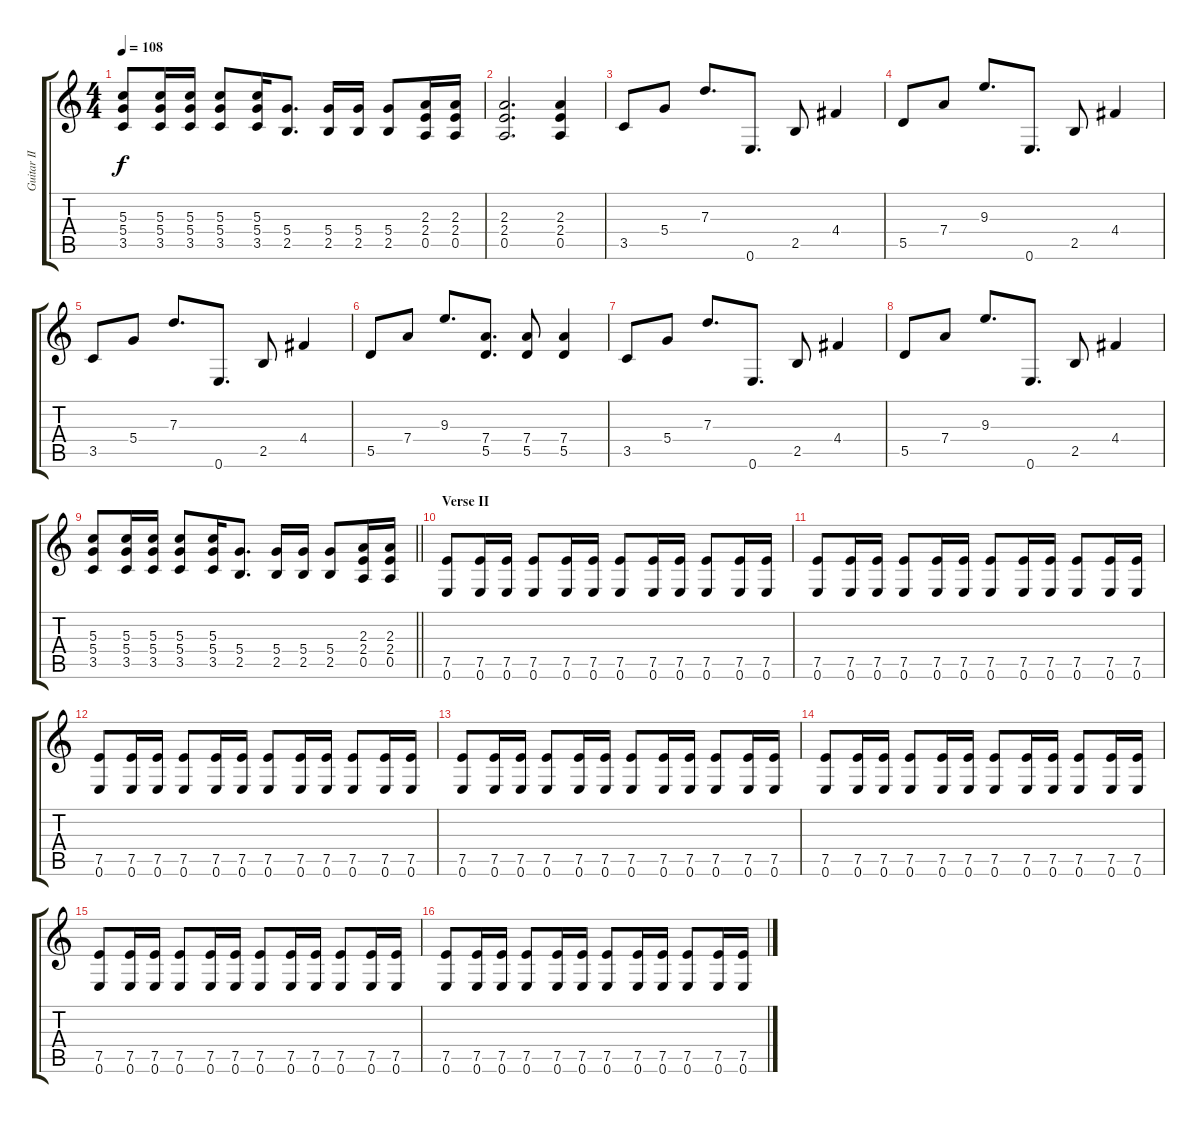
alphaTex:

\track ("Guitar II" "Guitar II") {instrument distortionguitar}
\staff {score tabs}
\tuning (E4 B3 G3 D3 A2 E2) {hide}
\ts (4 4)
\tempo 108
\clef g2
\ks c
(5.3 5.4 3.5).8{dy f} (5.3 5.4 3.5).16 (5.3 5.4 3.5).16 (5.3 5.4 3.5).8 (5.3 5.4 3.5).16 (5.4 2.5).8{d} (5.4 2.5).16 (5.4 2.5).16 (5.4 2.5).8 (2.3 2.4 0.5).16 (2.3 2.4 0.5).16 |
(2.3 2.4 0.5).2{d} (2.3 2.4 0.5).4 |
3.5.8 5.4.8 7.3.8{d} 0.6.8{d} 2.5.8 4.4.4 |
5.5.8 7.4.8 9.3.8{d} 0.6.8{d} 2.5.8 4.4.4 |
3.5.8 5.4.8 7.3.8{d} 0.6.8{d} 2.5.8 4.4.4 |
5.5.8 7.4.8 9.3.8{d} (7.4 5.5).8{d} (7.4 5.5).8 (7.4 5.5).4 |
3.5.8 5.4.8 7.3.8{d} 0.6.8{d} 2.5.8 4.4.4 |
5.5.8 7.4.8 9.3.8{d} 0.6.8{d} 2.5.8 4.4.4 |
\barLineRight lightlight
(5.3 5.4 3.5).8 (5.3 5.4 3.5).16 (5.3 5.4 3.5).16 (5.3 5.4 3.5).8 (5.3 5.4 3.5).16 (5.4 2.5).8{d} (5.4 2.5).16 (5.4 2.5).16 (5.4 2.5).8 (2.3 2.4 0.5).16 (2.3 2.4 0.5).16 |
\section ("" "Verse II")
(7.5 0.6).8{volume 12} (7.5 0.6).16 (7.5 0.6).16 (7.5 0.6).8 (7.5 0.6).16 (7.5 0.6).16 (7.5 0.6).8 (7.5 0.6).16 (7.5 0.6).16 (7.5 0.6).8 (7.5 0.6).16 (7.5 0.6).16 |
(7.5 0.6).8 (7.5 0.6).16 (7.5 0.6).16 (7.5 0.6).8 (7.5 0.6).16 (7.5 0.6).16 (7.5 0.6).8 (7.5 0.6).16 (7.5 0.6).16 (7.5 0.6).8 (7.5 0.6).16 (7.5 0.6).16 |
(7.5 0.6).8 (7.5 0.6).16 (7.5 0.6).16 (7.5 0.6).8 (7.5 0.6).16 (7.5 0.6).16 (7.5 0.6).8 (7.5 0.6).16 (7.5 0.6).16 (7.5 0.6).8 (7.5 0.6).16 (7.5 0.6).16 |
(7.5 0.6).8 (7.5 0.6).16 (7.5 0.6).16 (7.5 0.6).8 (7.5 0.6).16 (7.5 0.6).16 (7.5 0.6).8 (7.5 0.6).16 (7.5 0.6).16 (7.5 0.6).8 (7.5 0.6).16 (7.5 0.6).16 |
(7.5 0.6).8 (7.5 0.6).16 (7.5 0.6).16 (7.5 0.6).8 (7.5 0.6).16 (7.5 0.6).16 (7.5 0.6).8 (7.5 0.6).16 (7.5 0.6).16 (7.5 0.6).8 (7.5 0.6).16 (7.5 0.6).16 |
(7.5 0.6).8 (7.5 0.6).16 (7.5 0.6).16 (7.5 0.6).8 (7.5 0.6).16 (7.5 0.6).16 (7.5 0.6).8 (7.5 0.6).16 (7.5 0.6).16 (7.5 0.6).8 (7.5 0.6).16 (7.5 0.6).16 |
(7.5 0.6).8 (7.5 0.6).16 (7.5 0.6).16 (7.5 0.6).8 (7.5 0.6).16 (7.5 0.6).16 (7.5 0.6).8 (7.5 0.6).16 (7.5 0.6).16 (7.5 0.6).8 (7.5 0.6).16 (7.5 0.6).16
